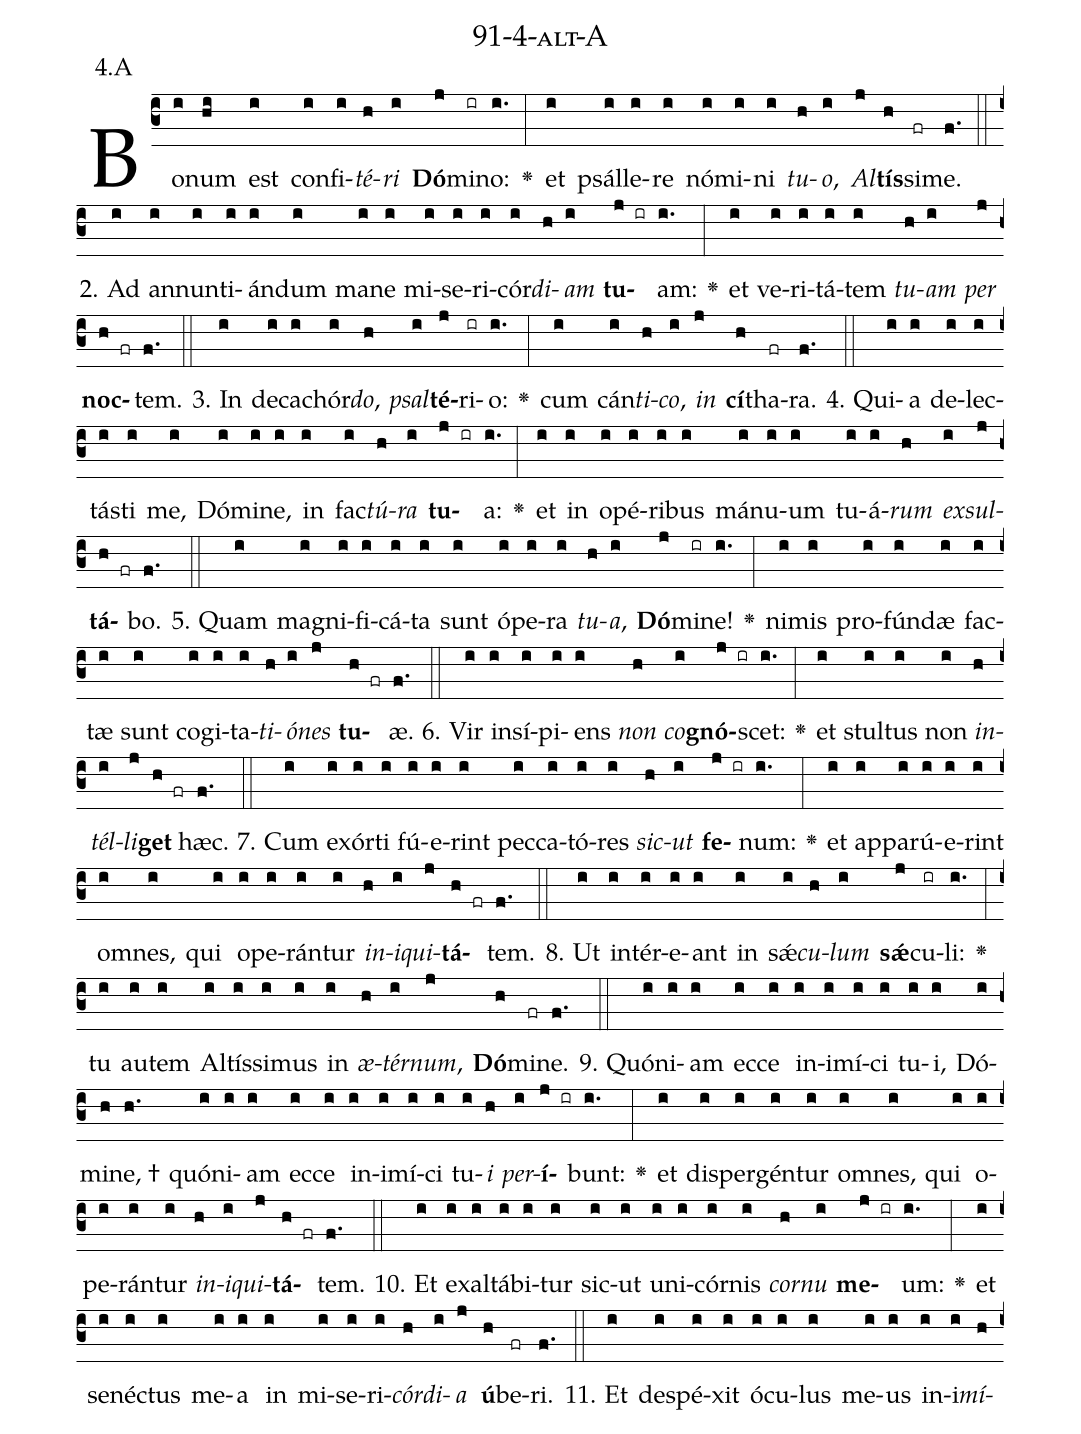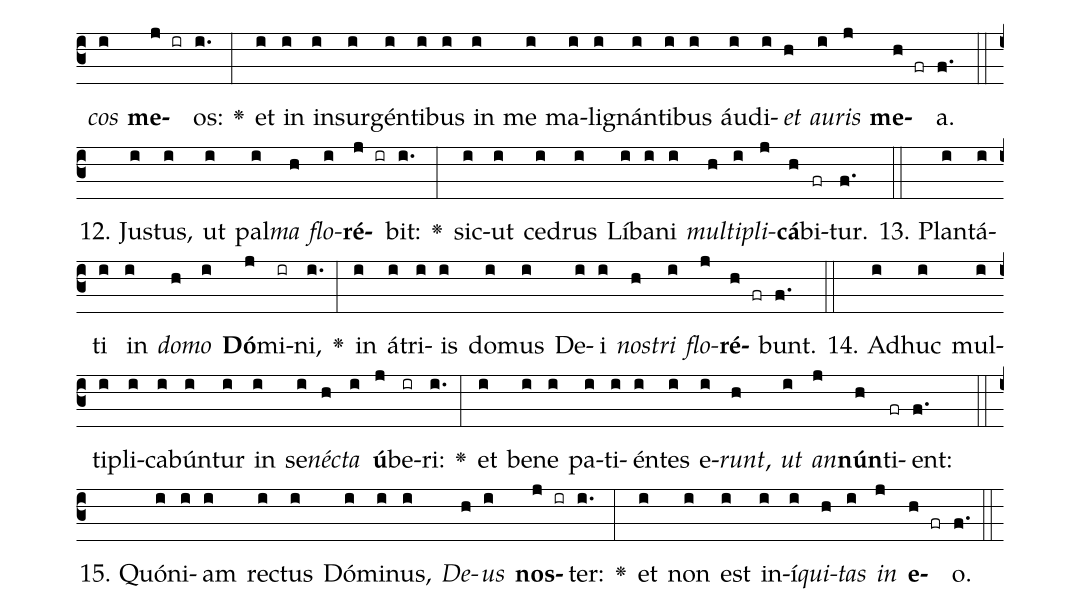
name: 91-4-alt-A;
annotation: 4.A;
%%
(c3)Bo(i)num(hi) est(i) con(i)fi(i)<i>té</i>(h)<i>ri</i>(i) <b>Dó</b>(j)mi(ir)no:(i.) <v>\greheightstar</v>(:) et(i) psál(i)le(i)re(i) nó(i)mi(i)ni(i) <i>tu</i>(h)<i>o</i>,(i) <i>Al</i>(j)<b>tís</b>(h)si(fr)me.(f.) (::)
2. Ad(i) an(i)nun(i)ti(i)án(i)dum(i) ma(i)ne(i) mi(i)se(i)ri(i)cór(i)<i>di</i>(h)<i>am</i>(i) <b>tu</b>(j ir)am:(i.) <v>\greheightstar</v>(:) et(i) ve(i)ri(i)tá(i)tem(i) <i>tu</i>(h)<i>am</i>(i) <i>per</i>(j) <b>noc</b>(h fr)tem.(f.) (::)
3. In(i) de(i)ca(i)chór(i)<i>do</i>,(h) <i>psal</i>(i)<b>té</b>(j)ri(ir)o:(i.) <v>\greheightstar</v>(:) cum(i) cán(i)<i>ti</i>(h)<i>co</i>,(i) <i>in</i>(j) <b>cí</b>(h)tha(fr)ra.(f.) (::)
4. Qui(i)a(i) de(i)lec(i)tás(i)ti(i) me,(i) Dó(i)mi(i)ne,(i) in(i) fac(i)<i>tú</i>(h)<i>ra</i>(i) <b>tu</b>(j ir)a:(i.) <v>\greheightstar</v>(:) et(i) in(i) o(i)pé(i)ri(i)bus(i) má(i)nu(i)um(i) tu(i)á(i)<i>rum</i>(h) <i>ex</i>(i)<i>sul</i>(j)<b>tá</b>(h fr)bo.(f.) (::)
5. Quam(i) ma(i)gni(i)fi(i)cá(i)ta(i) sunt(i) ó(i)pe(i)ra(i) <i>tu</i>(h)<i>a</i>,(i) <b>Dó</b>(j)mi(ir)ne!(i.) <v>\greheightstar</v>(:) ni(i)mis(i) pro(i)fún(i)dæ(i) fac(i)tæ(i) sunt(i) co(i)gi(i)ta(i)<i>ti</i>(h)<i>ó</i>(i)<i>nes</i>(j) <b>tu</b>(h fr)æ.(f.) (::)
6. Vir(i) in(i)sí(i)pi(i)ens(i) <i>non</i>(h) <i>co</i>(i)<b>gnó</b>(j ir)scet:(i.) <v>\greheightstar</v>(:) et(i) stul(i)tus(i) non(i) <i>in</i>(h)<i>tél</i>(i)<i>li</i>(j)<b>get</b>(h fr) hæc.(f.) (::)
7. Cum(i) ex(i)ór(i)ti(i) fú(i)e(i)rint(i) pec(i)ca(i)tó(i)res(i) <i>sic</i>(h)<i>ut</i>(i) <b>fe</b>(j ir)num:(i.) <v>\greheightstar</v>(:) et(i) ap(i)pa(i)rú(i)e(i)rint(i) om(i)nes,(i) qui(i) o(i)pe(i)rán(i)tur(i) <i>in</i>(h)<i>i</i>(i)<i>qui</i>(j)<b>tá</b>(h fr)tem.(f.) (::)
8. Ut(i) in(i)tér(i)e(i)ant(i) in(i) sǽ(i)<i>cu</i>(h)<i>lum</i>(i) <b>sǽ</b>(j)cu(ir)li:(i.) <v>\greheightstar</v>(:) tu(i) au(i)tem(i) Al(i)tís(i)si(i)mus(i) in(i) <i>æ</i>(h)<i>tér</i>(i)<i>num</i>,(j) <b>Dó</b>(h)mi(fr)ne.(f.) (::)
9. Quón(i)i(i)am(i) ec(i)ce(i) in(i)i(i)mí(i)ci(i) tu(i)i,(i) Dó(i)mi(h)ne, †(h.) quón(i)i(i)am(i) ec(i)ce(i) in(i)i(i)mí(i)ci(i) tu(i)<i>i</i>(h) <i>per</i>(i)<b>í</b>(j ir)bunt:(i.) <v>\greheightstar</v>(:) et(i) di(i)sper(i)gén(i)tur(i) om(i)nes,(i) qui(i) o(i)pe(i)rán(i)tur(i) <i>in</i>(h)<i>i</i>(i)<i>qui</i>(j)<b>tá</b>(h fr)tem.(f.) (::)
10. Et(i) ex(i)al(i)tá(i)bi(i)tur(i) sic(i)ut(i) u(i)ni(i)cór(i)nis(i) <i>cor</i>(h)<i>nu</i>(i) <b>me</b>(j ir)um:(i.) <v>\greheightstar</v>(:) et(i) se(i)néc(i)tus(i) me(i)a(i) in(i) mi(i)se(i)ri(i)<i>cór</i>(h)<i>di</i>(i)<i>a</i>(j) <b>ú</b>(h)be(fr)ri.(f.) (::)
11. Et(i) de(i)spé(i)xit(i) ó(i)cu(i)lus(i) me(i)us(i) in(i)i(i)<i>mí</i>(h)<i>cos</i>(i) <b>me</b>(j ir)os:(i.) <v>\greheightstar</v>(:) et(i) in(i) in(i)sur(i)gén(i)ti(i)bus(i) in(i) me(i) ma(i)li(i)gnán(i)ti(i)bus(i) áu(i)di(i)<i>et</i>(h) <i>au</i>(i)<i>ris</i>(j) <b>me</b>(h fr)a.(f.) (::)
12. Jus(i)tus,(i) ut(i) pal(i)<i>ma</i>(h) <i>flo</i>(i)<b>ré</b>(j ir)bit:(i.) <v>\greheightstar</v>(:) sic(i)ut(i) ce(i)drus(i) Lí(i)ba(i)ni(i) <i>mul</i>(h)<i>ti</i>(i)<i>pli</i>(j)<b>cá</b>(h)bi(fr)tur.(f.) (::)
13. Plan(i)tá(i)ti(i) in(i) <i>do</i>(h)<i>mo</i>(i) <b>Dó</b>(j)mi(ir)ni,(i.) <v>\greheightstar</v>(:) in(i) á(i)tri(i)is(i) do(i)mus(i) De(i)i(i) <i>nos</i>(h)<i>tri</i>(i) <i>flo</i>(j)<b>ré</b>(h fr)bunt.(f.) (::)
14. Ad(i)huc(i) mul(i)ti(i)pli(i)ca(i)bún(i)tur(i) in(i) se(i)<i>néc</i>(h)<i>ta</i>(i) <b>ú</b>(j)be(ir)ri:(i.) <v>\greheightstar</v>(:) et(i) be(i)ne(i) pa(i)ti(i)én(i)tes(i) e(i)<i>runt</i>,(h) <i>ut</i>(i) <i>an</i>(j)<b>nún</b>(h)ti(fr)ent:(f.) (::)
15. Quón(i)i(i)am(i) rec(i)tus(i) Dó(i)mi(i)nus,(i) <i>De</i>(h)<i>us</i>(i) <b>nos</b>(j ir)ter:(i.) <v>\greheightstar</v>(:) et(i) non(i) est(i) in(i)í(i)<i>qui</i>(h)<i>tas</i>(i) <i>in</i>(j) <b>e</b>(h fr)o.(f.) (::)
